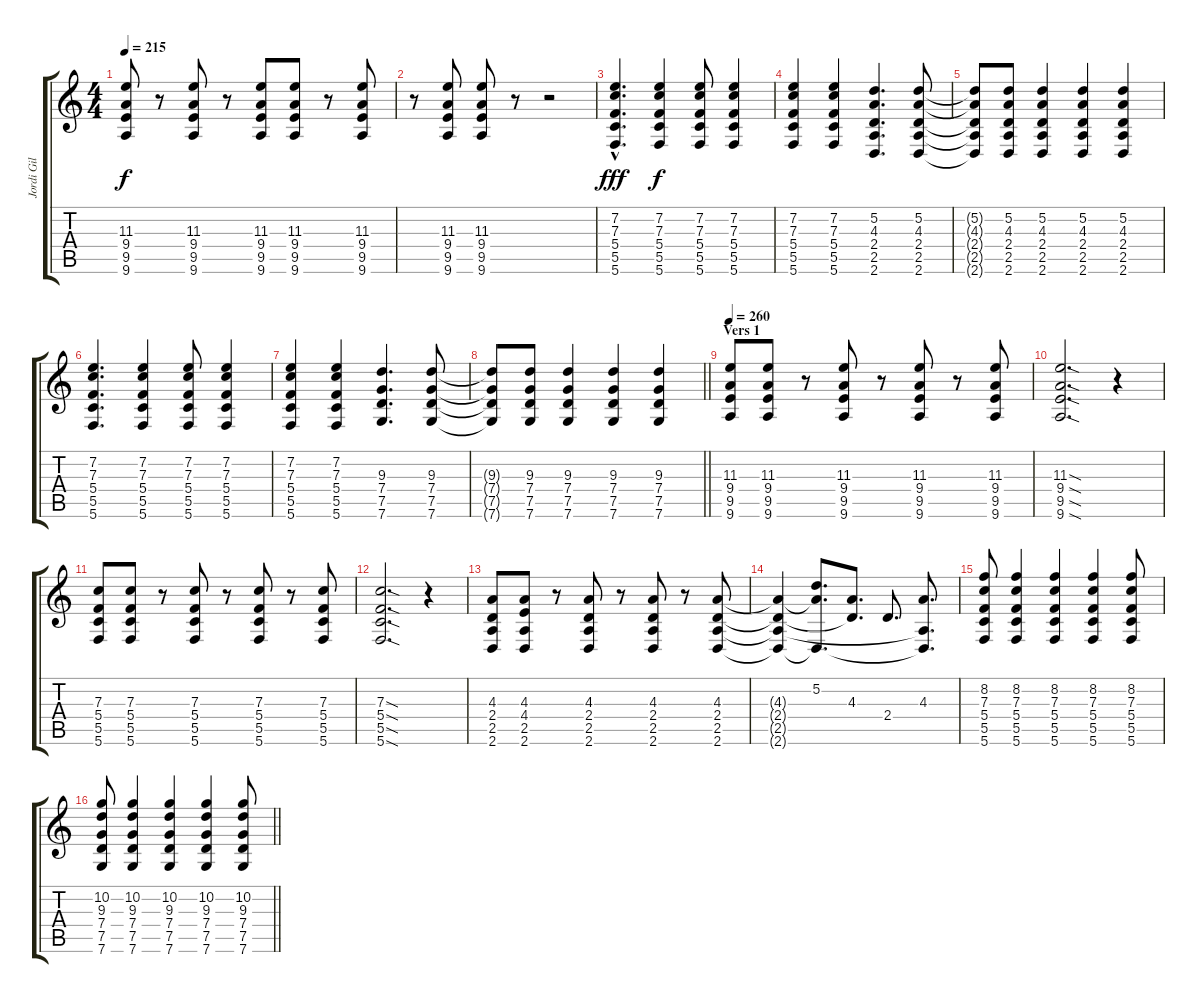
\track ("Jordi Gil" "Jordi Gil") {instrument overdrivenguitar}
\staff {score tabs}
\tuning (D4 A3 F3 C3 G2 C2) {hide}
\ts (4 4)
\tempo 215
\clef g2
\ks c
(11.3 9.4 9.5 9.6).8{dy f} r.8 (11.3 9.4 9.5 9.6).8 r.8 (11.3 9.4 9.5 9.6).8 (11.3 9.4 9.5 9.6).8 r.8 (11.3 9.4 9.5 9.6).8 |
r.8 (11.3 9.4 9.5 9.6).8 (11.3 9.4 9.5 9.6).8 r.8 r.2 |
(7.2{hac} 7.3{hac} 5.4{hac} 5.5{hac} 5.6{hac}).4{d dy fff} (7.2 7.3 5.4 5.5 5.6).4{dy f} (7.2 7.3 5.4 5.5 5.6).8 (7.2 7.3 5.4 5.5 5.6).4 |
(7.2 7.3 5.4 5.5 5.6).4 (7.2 7.3 5.4 5.5 5.6).4 (5.2 4.3 2.4 2.5 2.6).4{d} (5.2 4.3 2.4 2.5 2.6).8 |
(5.2{t} 4.3{t} 2.4{t} 2.5{t} 2.6{t}).8 (5.2 4.3 2.4 2.5 2.6).8 (5.2 4.3 2.4 2.5 2.6).4 (5.2 4.3 2.4 2.5 2.6).4 (5.2 4.3 2.4 2.5 2.6).4 |
(7.2 7.3 5.4 5.5 5.6).4{d} (7.2 7.3 5.4 5.5 5.6).4 (7.2 7.3 5.4 5.5 5.6).8 (7.2 7.3 5.4 5.5 5.6).4 |
(7.2 7.3 5.4 5.5 5.6).4 (7.2 7.3 5.4 5.5 5.6).4 (9.3 7.4 7.5 7.6).4{d} (9.3 7.4 7.5 7.6).8 |
\barLineRight lightlight
(9.3{t} 7.4{t} 7.5{t} 7.6{t}).8 (9.3 7.4 7.5 7.6).8 (9.3 7.4 7.5 7.6).4 (9.3 7.4 7.5 7.6).4 (9.3 7.4 7.5 7.6).4 |
\section ("" "Vers 1")
\tempo 260
(11.3 9.4 9.5 9.6).8 (11.3 9.4 9.5 9.6).8 r.8 (11.3 9.4 9.5 9.6).8 r.8 (11.3 9.4 9.5 9.6).8 r.8 (11.3 9.4 9.5 9.6).8 |
(11.3{sod} 9.4{sod} 9.5{sod} 9.6{sod}).2{d} r.4 |
(7.3 5.4 5.5 5.6).8 (7.3 5.4 5.5 5.6).8 r.8 (7.3 5.4 5.5 5.6).8 r.8 (7.3 5.4 5.5 5.6).8 r.8 (7.3 5.4 5.5 5.6).8 |
(7.3{sod} 5.4{sod} 5.5{sod} 5.6{sod}).2{d} r.4 |
(4.3 2.4 2.5 2.6).8 (4.3 4.4 2.5 2.6).8 r.8 (4.3 2.4 2.5 2.6).8 r.8 (4.3 2.4 2.5 2.6).8 r.8 (4.3 2.4 2.5 2.6).8 |
(4.3{t} 2.4{t} 2.5{t} 2.6{t}).4 (5.2 4.3{t} 2.6{t}).8{d} (4.3 2.4{t}).8{d} 2.4.8{d} (4.3 2.5{t} 2.6{t}).8{d} |
(8.2 7.3 5.4 5.5 5.6).8 (8.2 7.3 5.4 5.5 5.6).4 (8.2 7.3 5.4 5.5 5.6).4 (8.2 7.3 5.4 5.5 5.6).4 (8.2 7.3 5.4 5.5 5.6).8 |
\barLineRight lightlight
(10.2 9.3 7.4 7.5 7.6).8 (10.2 9.3 7.4 7.5 7.6).4 (10.2 9.3 7.4 7.5 7.6).4 (10.2 9.3 7.4 7.5 7.6).4 (10.2 9.3 7.4 7.5 7.6).8
